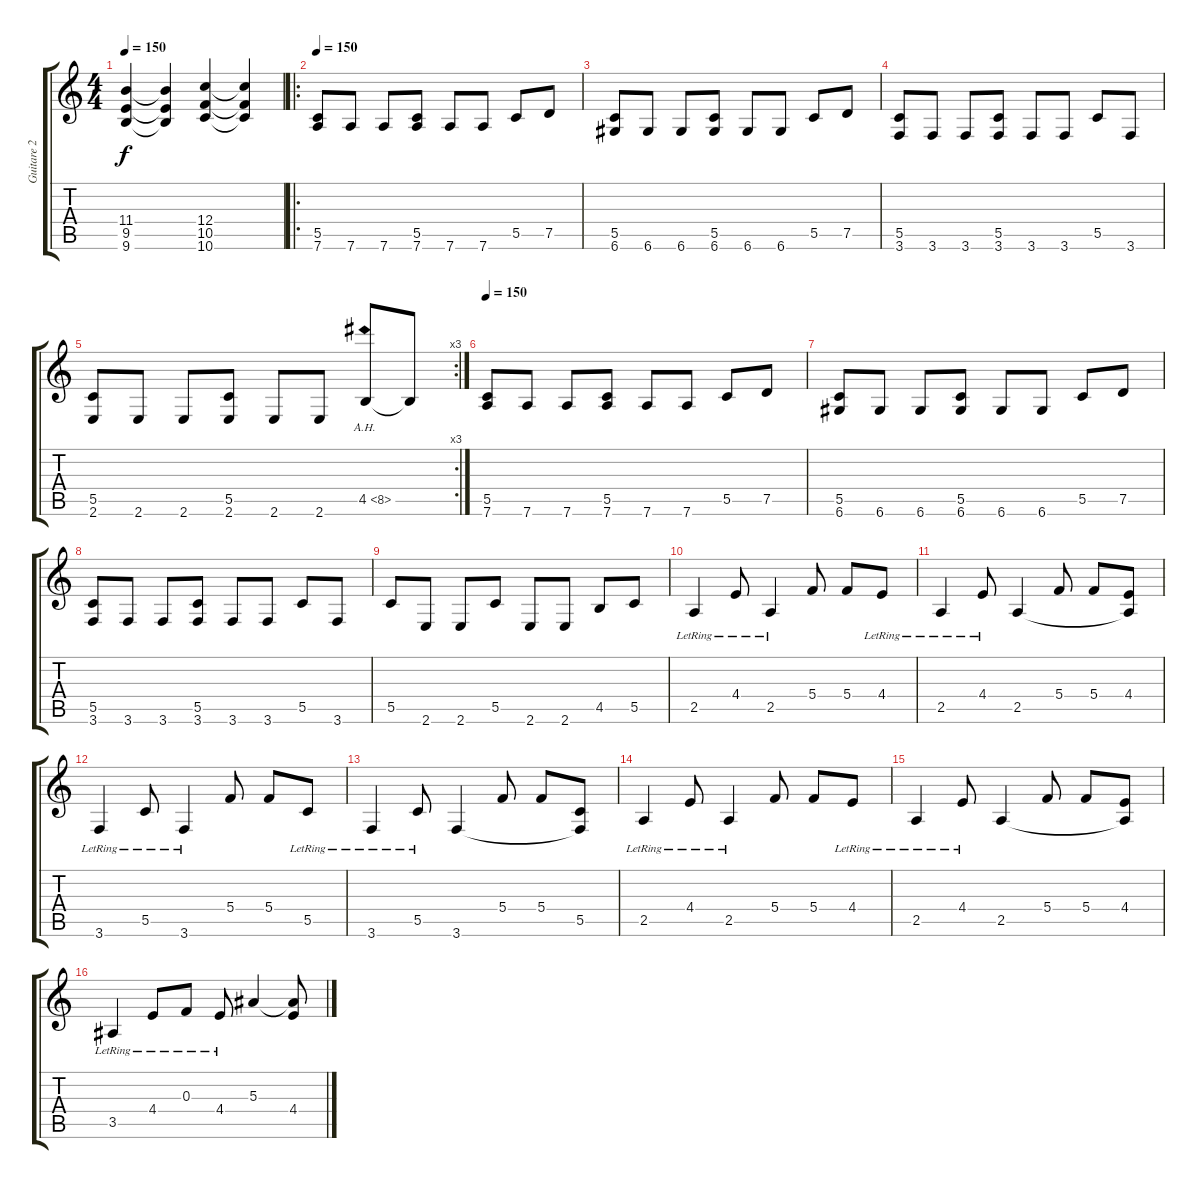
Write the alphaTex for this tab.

\track ("Guitare 2" "Guitare 2") {instrument distortionguitar}
\staff {score tabs}
\tuning (D4 A3 F3 C3 G2 D2) {hide}
\ts (4 4)
\tempo 150
\clef g2
\ks c
(11.4 9.5 9.6).4{dy f} (11.4{t} 9.5{t} 9.6{t}).4 (12.4 10.5 10.6).4 (12.4{t} 10.5{t} 10.6{t}).4 |
\ro
\tempo 150
(5.5 7.6).8 7.6.8 7.6.8 (5.5 7.6).8 7.6.8 7.6.8 5.5.8 7.5.8 |
(5.5 6.6).8 6.6.8 6.6.8 (5.5 6.6).8 6.6.8 6.6.8 5.5.8 7.5.8 |
(5.5 3.6).8 3.6.8 3.6.8 (5.5 3.6).8 3.6.8 3.6.8 5.5.8 3.6.8 |
\rc 3
(5.5 2.6).8 2.6.8 2.6.8 (5.5 2.6).8 2.6.8 2.6.8 4.5{ah 4}.8 4.5{t}.8 |
\tempo 150
(5.5 7.6).8 7.6.8 7.6.8 (5.5 7.6).8 7.6.8 7.6.8 5.5.8 7.5.8 |
(5.5 6.6).8 6.6.8 6.6.8 (5.5 6.6).8 6.6.8 6.6.8 5.5.8 7.5.8 |
(5.5 3.6).8 3.6.8 3.6.8 (5.5 3.6).8 3.6.8 3.6.8 5.5.8 3.6.8 |
5.5.8 2.6.8 2.6.8 5.5.8 2.6.8 2.6.8 4.5.8 5.5.8 |
2.5{lr}.4 4.4{lr}.8 2.5{lr}.4 5.4.8 5.4.8 4.4{lr}.8 |
2.5{lr}.4 4.4{lr}.8 2.5.4 5.4.8 5.4.8 (4.4 2.5{t}).8 |
3.6{lr}.4 5.5{lr}.8 3.6{lr}.4 5.4.8 5.4.8 5.5{lr}.8 |
3.6{lr}.4 5.5{lr}.8 3.6.4 5.4.8 5.4.8 (5.5 3.6{t}).8 |
2.5{lr}.4 4.4{lr}.8 2.5{lr}.4 5.4.8 5.4.8 4.4{lr}.8 |
2.5{lr}.4 4.4{lr}.8 2.5.4 5.4.8 5.4.8 (4.4 2.5{t}).8 |
3.5{lr}.4 4.4{lr}.8 0.3{lr}.8 4.4{lr}.8 5.3.4 (5.3{t} 4.4).8
